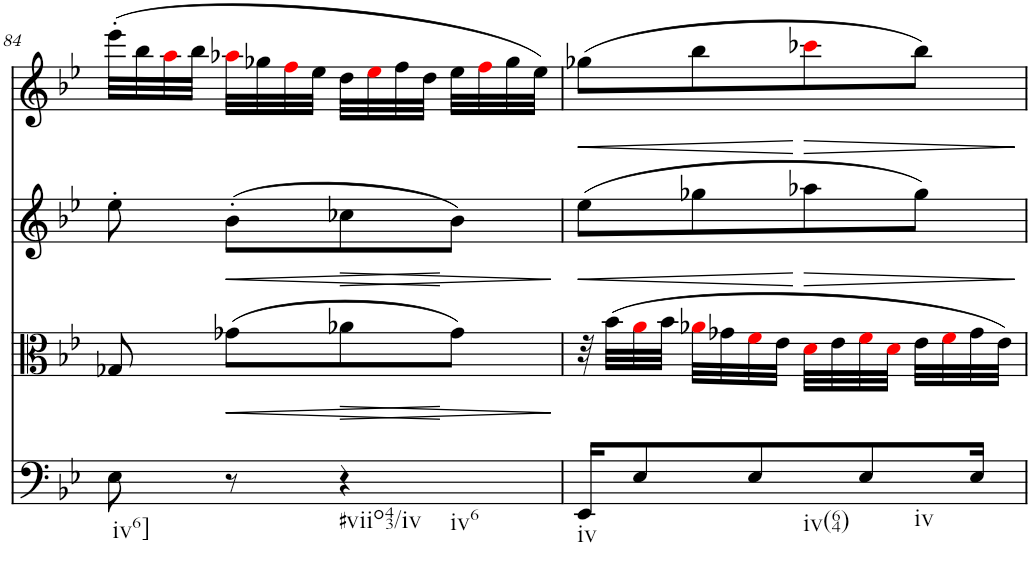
**kern	**kern	**dynam	**kern	**dynam	**kern	**dynam
*part4	*part3	*part3	*part2	*part2	*part1	*part1
*staff4	*staff3	*staff3	*staff2	*staff2	*staff1	*staff1
*I"Violoncello	*I"Viola	*	*I"Violin II	*	*I"Violin I	*
!!LO:PB:g=z
*clefF4	*clefC3	*	*clefG2	*	*clefG2	*
*k[b-e-]	*k[b-e-]	*	*k[b-e-]	*	*k[b-e-]	*
*M2/4	*M2/4	*	*M2/4	*	*M2/4	*
=84	=84	=84	=84	=84	=84	=84
!LO:TX:b:t=iv6]	!	!	!	!	!	!
8E-\	8G-X/	.	8ee-'\	.	(32eee-'\LLL	.
.	.	.	.	.	32bb-\	.
.	.	.	.	.	32aai\	.
.	.	.	.	.	32bb-\JJJ	.
!	!	!LO:HP:b	!	!LO:HP:b	!	!
8r	(8g-X\L	<	(8b-'\L	<	32aa-Xi\LLL	.
.	.	.	.	.	32gg-X\	.
.	.	.	.	.	32ffi\	.
.	.	.	.	.	32ee-\JJJ	.
!LO:TX:b:t=#viio43/iv	!	!	!	!	!	!
!LO:TX:b:t=iv6	!	!	!	!	!	!
!	!	!LO:HP:b	!	!LO:HP:b	!	!
4r	8a-X\	>	8cc-X\	>	32dd\LLL	.
.	.	.	.	.	32ee-i\	.
.	.	.	.	.	32ff\	.
.	.	.	.	.	32dd\JJJ	.
.	8g-\J)	[	8b-\J)	[	32ee-\LLL	.
.	.	.	.	.	32ffi\	.
.	.	.	.	.	32gg-\	.
.	.	.	.	.	32ee-\JJJ)	.
.	.	]	.	]	.	.
=85	=85	=85	=85	=85	=85	=85
!LO:TX:b:t=iv	!	!	!	!	!	!
!	!	!	!	!LO:HP:b	!	!LO:HP:b
16EE-/KL	32r	.	(8ee-\L	<	(8gg-X\L	<
.	(32b-\LLL	.	.	.	.	.
8E-/	32ai\	.	.	.	.	.
.	32b-\JJJ	.	.	.	.	.
.	32a-Xi\LLL	.	8gg-X\	.	8bb-\	.
.	32g-X\	.	.	.	.	.
!LO:TX:b:t=iv(64)	!	!	!	!	!	!
8E-/	32fi\	.	.	.	.	.
.	32e-\JJJ	.	.	.	.	.
!	!	!	!	!LO:HP:n=1:b	!	!LO:HP:n=1:b
.	32di\LLL	.	8aa-X\	[ >	8ccc-Xi\	[ >
.	32e-\	.	.	.	.	.
!LO:TX:b:t=iv	!	!	!	!	!	!
8E-/	32fi\	.	.	.	.	.
.	32di\JJJ	.	.	.	.	.
.	32e-\LLL	.	8gg-\J)	.	8bb-\J)	.
.	32fi\	.	.	.	.	.
16E-/Jk	32g-\	.	.	.	.	.
.	32e-\JJJ)	.	.	.	.	.
.	.	.	.	]	.	]
=	=	=	=	=	=	=
*-	*-	*-	*-	*-	*-	*-
